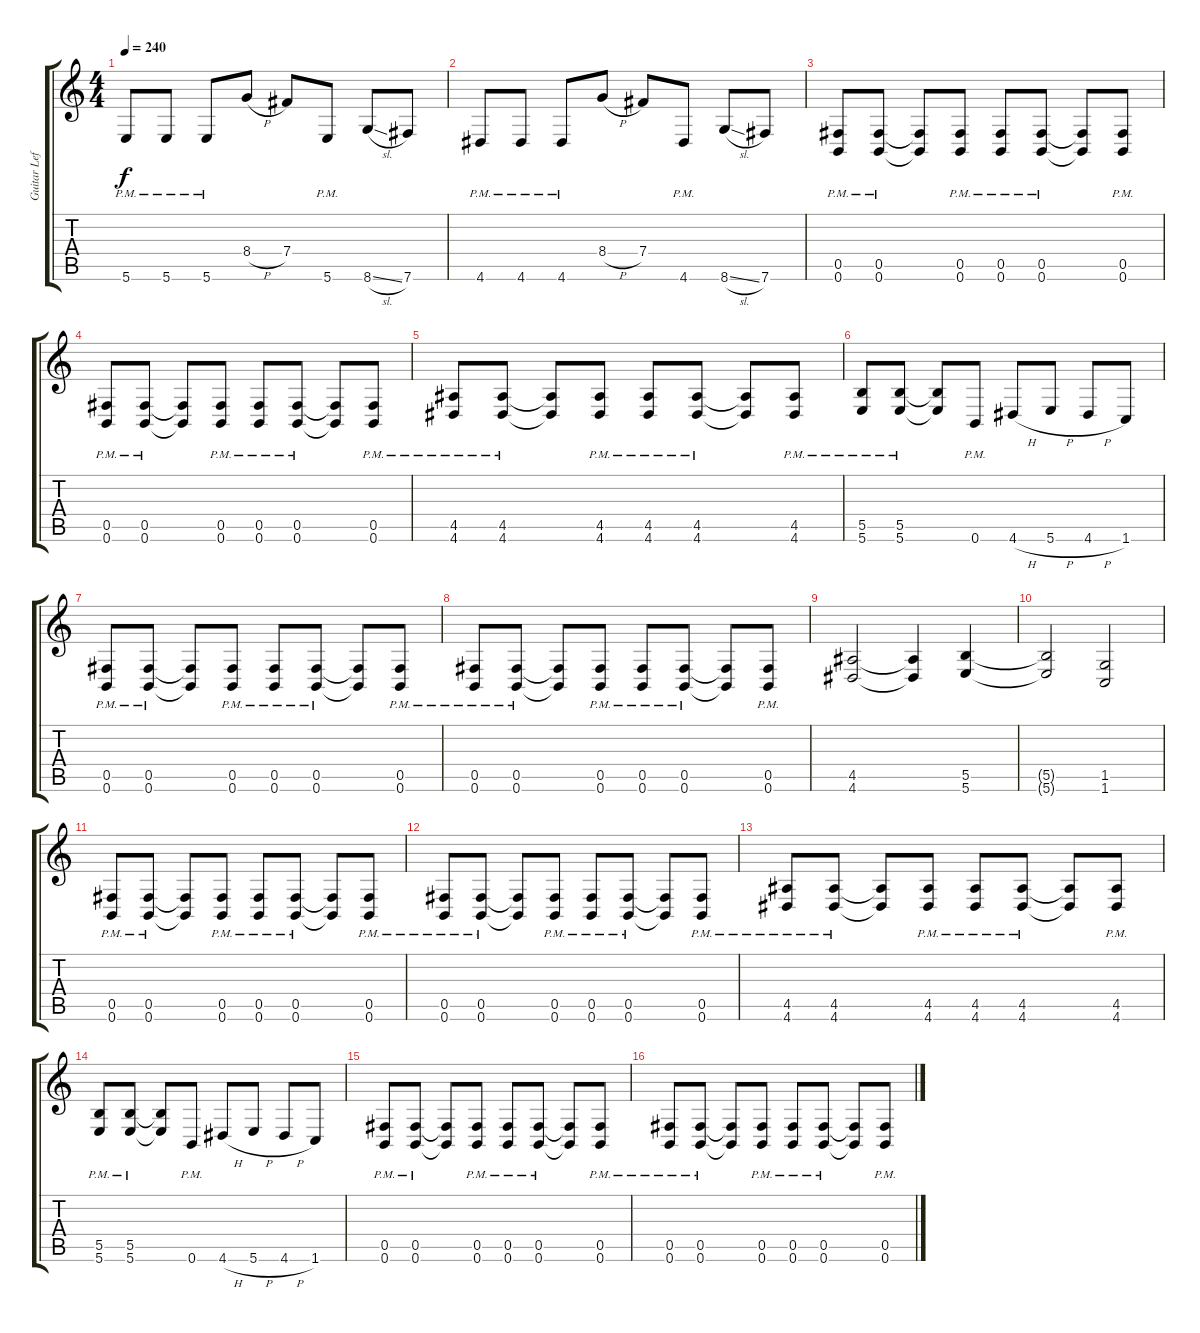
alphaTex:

\track ("Guitar Left" "Guitar Lef") {instrument distortionguitar}
\staff {score tabs}
\tuning (Db4 Ab3 E3 B2 Gb2 B1) {hide}
\ts (4 4)
\tempo 240
\clef g2
\ks c
5.6{pm}.8{dy f} 5.6{pm}.8 5.6{pm}.8 8.4{h}.8 7.4.8 5.6{pm}.8 8.6{sl}.8 7.6.8 |
4.6{pm}.8 4.6{pm}.8 4.6{pm}.8 8.4{h}.8 7.4.8 4.6{pm}.8 8.6{sl}.8 7.6.8 |
(0.5{pm} 0.6{pm}).8 (0.5{pm} 0.6{pm}).8 (0.5{t} 0.6{t}).8 (0.5{pm} 0.6{pm}).8 (0.5{pm} 0.6{pm}).8 (0.5{pm} 0.6{pm}).8 (0.5{t} 0.6{t}).8 (0.5{pm} 0.6{pm}).8 |
(0.5{pm} 0.6{pm}).8 (0.5{pm} 0.6{pm}).8 (0.5{t} 0.6{t}).8 (0.5{pm} 0.6{pm}).8 (0.5{pm} 0.6{pm}).8 (0.5{pm} 0.6{pm}).8 (0.5{t} 0.6{t}).8 (0.5{pm} 0.6{pm}).8 |
(4.5{pm} 4.6{pm}).8 (4.5{pm} 4.6{pm}).8 (4.5{t} 4.6{t}).8 (4.5{pm} 4.6{pm}).8 (4.5{pm} 4.6{pm}).8 (4.5{pm} 4.6{pm}).8 (4.5{t} 4.6{t}).8 (4.5{pm} 4.6{pm}).8 |
(5.5{pm} 5.6{pm}).8 (5.5{pm} 5.6{pm}).8 (5.5{t} 5.6{t}).8 0.6{pm}.8 4.6{h}.8 5.6{h}.8 4.6{h}.8 1.6.8 |
(0.5{pm} 0.6{pm}).8 (0.5{pm} 0.6{pm}).8 (0.5{t} 0.6{t}).8 (0.5{pm} 0.6{pm}).8 (0.5{pm} 0.6{pm}).8 (0.5{pm} 0.6{pm}).8 (0.5{t} 0.6{t}).8 (0.5{pm} 0.6{pm}).8 |
(0.5{pm} 0.6{pm}).8 (0.5{pm} 0.6{pm}).8 (0.5{t} 0.6{t}).8 (0.5{pm} 0.6{pm}).8 (0.5{pm} 0.6{pm}).8 (0.5{pm} 0.6{pm}).8 (0.5{t} 0.6{t}).8 (0.5{pm} 0.6{pm}).8 |
(4.5 4.6).2 (4.5{t} 4.6{t}).4 (5.5 5.6).4 |
(5.5{t} 5.6{t}).2 (1.5 1.6).2 |
(0.5{pm} 0.6{pm}).8 (0.5{pm} 0.6{pm}).8 (0.5{t} 0.6{t}).8 (0.5{pm} 0.6{pm}).8 (0.5{pm} 0.6{pm}).8 (0.5{pm} 0.6{pm}).8 (0.5{t} 0.6{t}).8 (0.5{pm} 0.6{pm}).8 |
(0.5{pm} 0.6{pm}).8 (0.5{pm} 0.6{pm}).8 (0.5{t} 0.6{t}).8 (0.5{pm} 0.6{pm}).8 (0.5{pm} 0.6{pm}).8 (0.5{pm} 0.6{pm}).8 (0.5{t} 0.6{t}).8 (0.5{pm} 0.6{pm}).8 |
(4.5{pm} 4.6{pm}).8 (4.5{pm} 4.6{pm}).8 (4.5{t} 4.6{t}).8 (4.5{pm} 4.6{pm}).8 (4.5{pm} 4.6{pm}).8 (4.5{pm} 4.6{pm}).8 (4.5{t} 4.6{t}).8 (4.5{pm} 4.6{pm}).8 |
(5.5{pm} 5.6{pm}).8 (5.5{pm} 5.6{pm}).8 (5.5{t} 5.6{t}).8 0.6{pm}.8 4.6{h}.8 5.6{h}.8 4.6{h}.8 1.6.8 |
(0.5{pm} 0.6{pm}).8 (0.5{pm} 0.6{pm}).8 (0.5{t} 0.6{t}).8 (0.5{pm} 0.6{pm}).8 (0.5{pm} 0.6{pm}).8 (0.5{pm} 0.6{pm}).8 (0.5{t} 0.6{t}).8 (0.5{pm} 0.6{pm}).8 |
(0.5{pm} 0.6{pm}).8 (0.5{pm} 0.6{pm}).8 (0.5{t} 0.6{t}).8 (0.5{pm} 0.6{pm}).8 (0.5{pm} 0.6{pm}).8 (0.5{pm} 0.6{pm}).8 (0.5{t} 0.6{t}).8 (0.5{pm} 0.6{pm}).8
